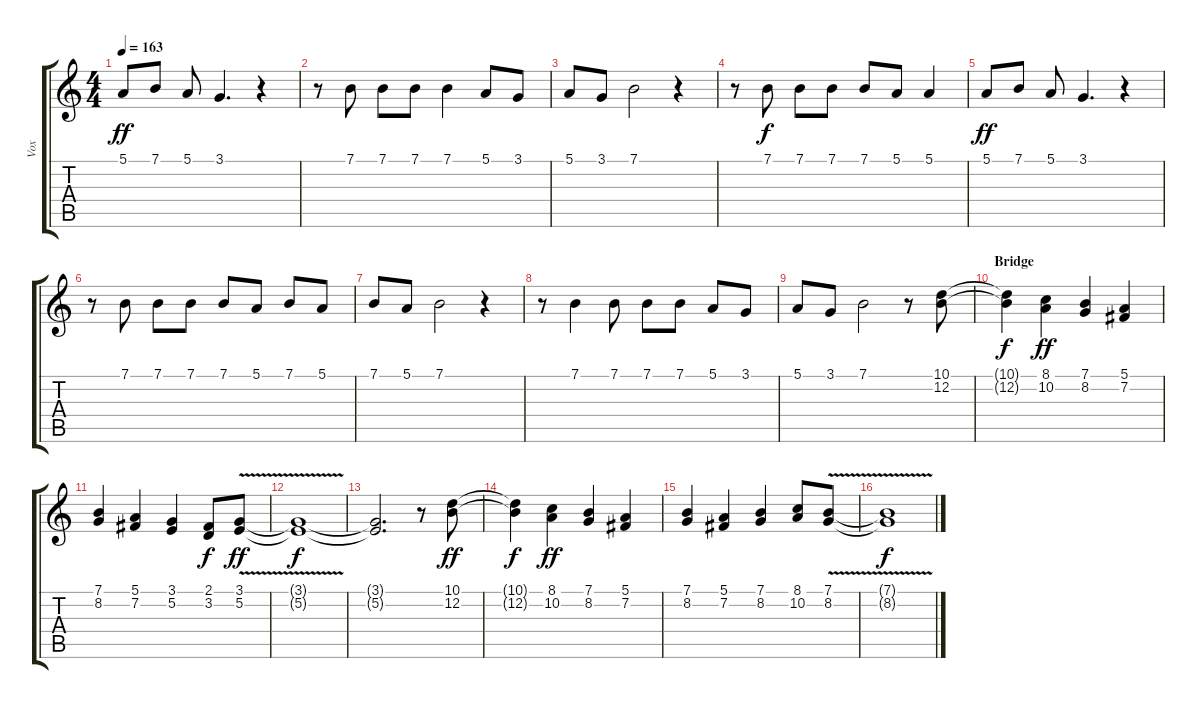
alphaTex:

\track ("Vox" "Vox") {instrument voiceoohs}
\staff {score tabs}
\tuning (E4 B3 G3 D3 A2 E2) {hide}
\ts (4 4)
\tempo 163
\clef g2
\ks c
5.1.8{dy ff} 7.1.8 5.1.8 3.1.4{d} r.4 |
r.8 7.1.8 7.1.8 7.1.8 7.1.4 5.1.8 3.1.8 |
5.1.8 3.1.8 7.1.2 r.4 |
r.8 7.1.8{dy f} 7.1.8 7.1.8 7.1.8 5.1.8 5.1.4 |
5.1.8{dy ff} 7.1.8 5.1.8 3.1.4{d} r.4 |
r.8 7.1.8 7.1.8 7.1.8 7.1.8 5.1.8 7.1.8 5.1.8 |
7.1.8 5.1.8 7.1.2 r.4 |
r.8 7.1.4 7.1.8 7.1.8 7.1.8 5.1.8 3.1.8 |
5.1.8 3.1.8 7.1.2 r.8 (10.1 12.2).8 |
\section ("" "Bridge")
(10.1{t} 12.2{t}).4{dy f} (8.1 10.2).4{dy ff} (7.1 8.2).4 (5.1 7.2).4 |
(7.1 8.2).4 (5.1 7.2).4 (3.1 5.2).4 (2.1 3.2).8{dy f} (3.1{v} 5.2{v}).8{dy ff} |
(3.1{t} 5.2{t}).1{dy f} |
(3.1{t} 5.2{t}).2{d} r.8 (10.1 12.2).8{dy ff} |
(10.1{t} 12.2{t}).4{dy f} (8.1 10.2).4{dy ff} (7.1 8.2).4 (5.1 7.2).4 |
(7.1 8.2).4 (5.1 7.2).4 (7.1 8.2).4 (8.1 10.2).8 (7.1{v} 8.2{v}).8 |
(7.1{t} 8.2{t}).1{dy f}
